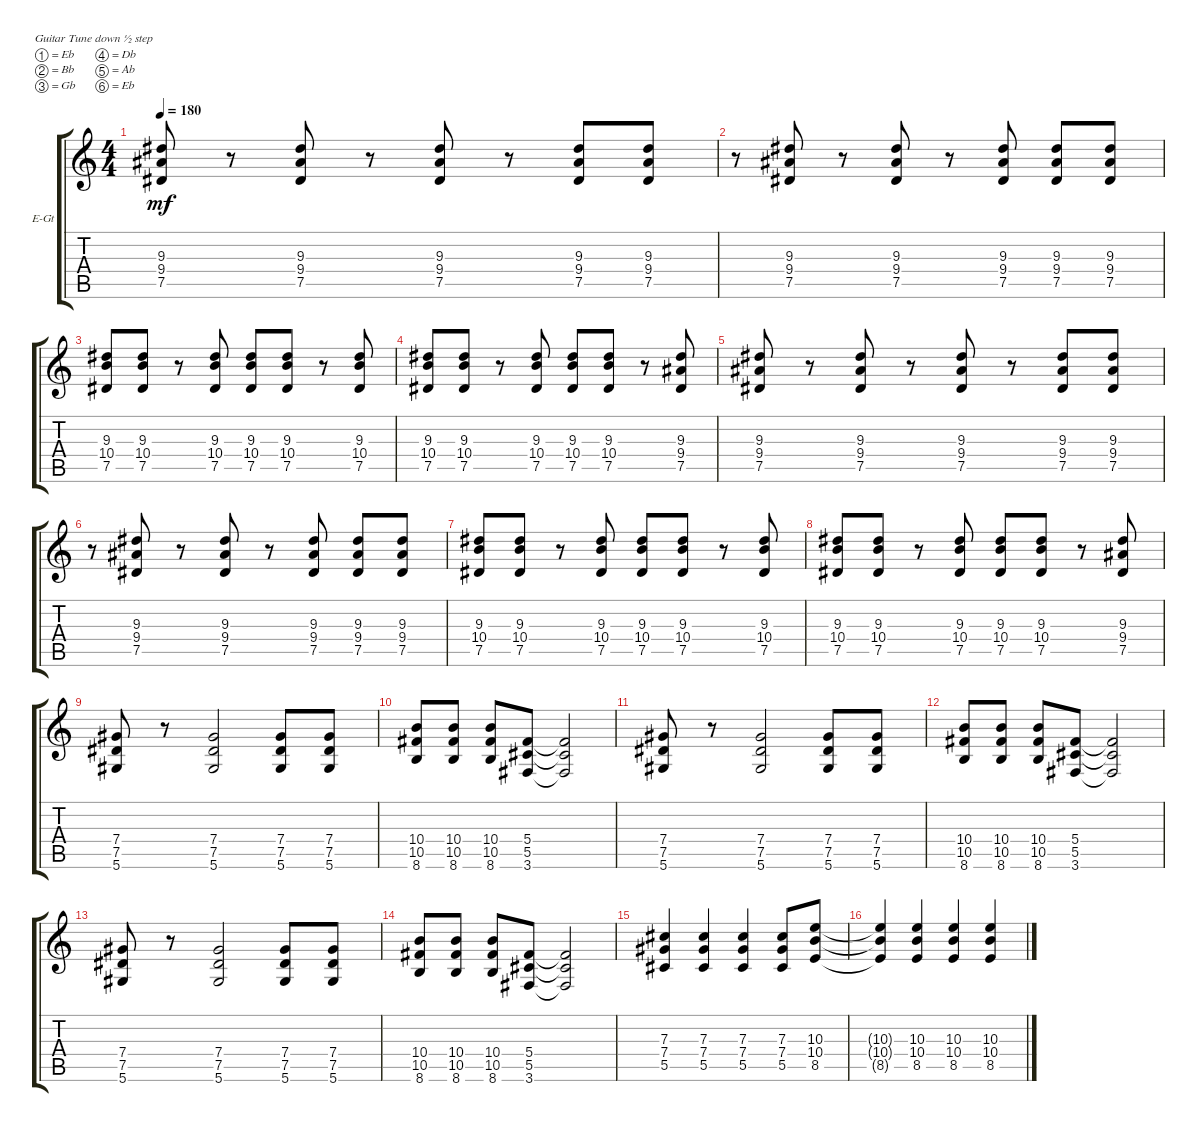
\bracketExtendMode groupsimilarinstruments
\firstSystemTrackNameOrientation horizontal
\otherSystemsTrackNameOrientation horizontal
\track ("Electric Guitar 1" "E-Gt") {instrument distortionguitar}
\staff {score tabs}
\tuning (Eb4 Bb3 Gb3 Db3 Ab2 Eb2)
\ts (4 4)
\tempo 180
\clef g2
\ks c
(9.4 7.5 9.3).8{dy mf} r.8 (9.3 9.4 7.5).8 r.8 (7.5 9.4 9.3).8 r.8 (9.3 9.4 7.5).8 (7.5 9.4 9.3).8 |
r.8 (9.3 9.4 7.5).8 r.8 (9.3 9.4 7.5).8 r.8 (9.3 9.4 7.5).8 (7.5 9.4 9.3).8 (9.3 9.4 7.5).8 |
(7.5 10.4 9.3).8 (9.3 10.4 7.5).8 r.8 (9.3 10.4 7.5).8 (7.5 10.4 9.3).8 (9.3 10.4 7.5).8 r.8 (9.3 10.4 7.5).8 |
(9.3 10.4 7.5).8 (7.5 10.4 9.3).8 r.8 (9.3 10.4 7.5).8 (7.5 10.4 9.3).8 (7.5 10.4 9.3).8 r.8 (7.5 9.4 9.3).8 |
(9.4 7.5 9.3).8 r.8 (9.3 9.4 7.5).8 r.8 (7.5 9.4 9.3).8 r.8 (9.3 9.4 7.5).8 (7.5 9.4 9.3).8 |
r.8 (9.3 9.4 7.5).8 r.8 (9.3 9.4 7.5).8 r.8 (9.3 9.4 7.5).8 (7.5 9.4 9.3).8 (9.3 9.4 7.5).8 |
(7.5 10.4 9.3).8 (9.3 10.4 7.5).8 r.8 (9.3 10.4 7.5).8 (7.5 10.4 9.3).8 (9.3 10.4 7.5).8 r.8 (9.3 10.4 7.5).8 |
(9.3 10.4 7.5).8 (7.5 10.4 9.3).8 r.8 (9.3 10.4 7.5).8 (7.5 10.4 9.3).8 (7.5 10.4 9.3).8 r.8 (7.5 9.4 9.3).8 |
(5.6 7.5 7.4).8 r.8 (7.4 7.5 5.6).2 (5.6 7.5 7.4).8 (7.4 7.5 5.6).8 |
(8.6 10.5 10.4).8 (10.4 10.5 8.6).8 (10.4 10.5 8.6).8 (3.6 5.5 5.4).8 (5.4{t} 5.5{t} 3.6{t}).2 |
(5.6 7.5 7.4).8 r.8 (7.4 7.5 5.6).2 (5.6 7.5 7.4).8 (7.4 7.5 5.6).8 |
(8.6 10.5 10.4).8 (10.4 10.5 8.6).8 (10.4 10.5 8.6).8 (3.6 5.5 5.4).8 (5.4{t} 5.5{t} 3.6{t}).2 |
(5.6 7.5 7.4).8 r.8 (7.4 7.5 5.6).2 (5.6 7.5 7.4).8 (7.4 7.5 5.6).8 |
(8.6 10.5 10.4).8 (10.4 10.5 8.6).8 (10.4 10.5 8.6).8 (3.6 5.5 5.4).8 (5.5{t} 5.4{t} 3.6{t}).2 |
(7.3 7.4 5.5).4 (5.5 7.4 7.3).4 (7.3 7.4 5.5).4 (5.5 7.4 7.3).8 (10.3 10.4 8.5).8 |
(8.5{t} 10.4{t} 10.3{t}).4 (10.3 10.4 8.5).4 (8.5 10.4 10.3).4 (10.3 10.4 8.5).4
